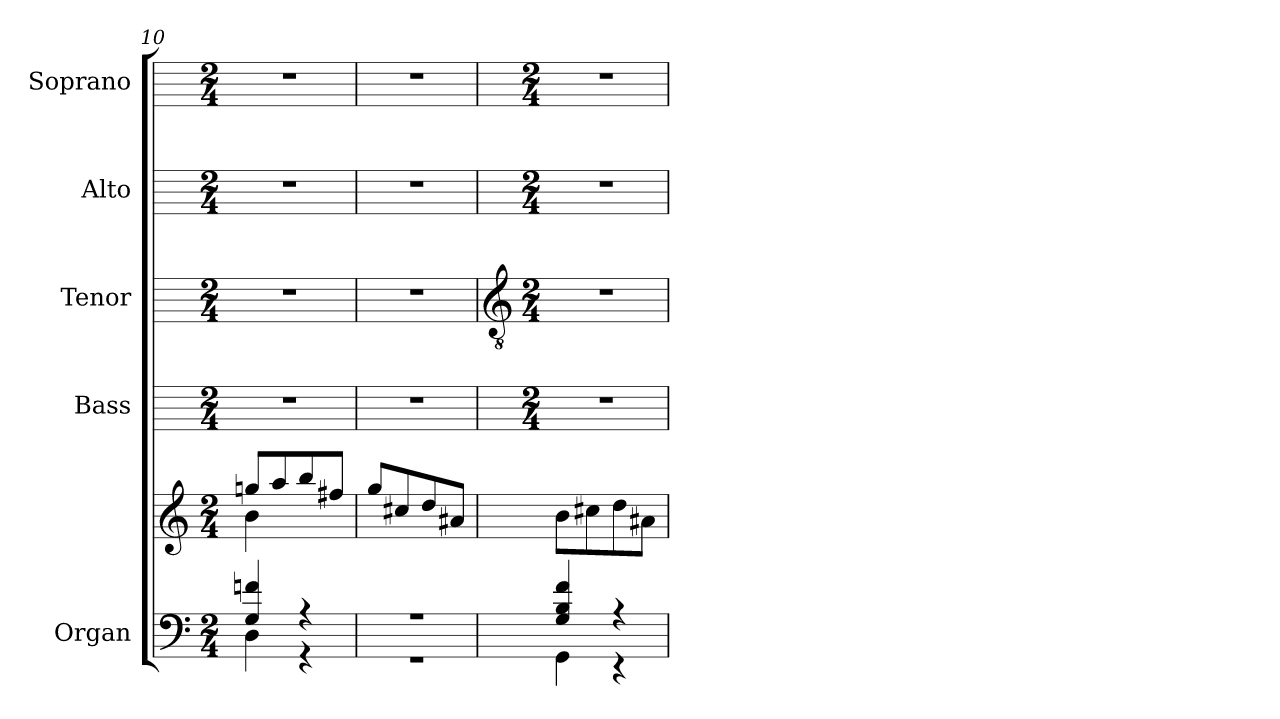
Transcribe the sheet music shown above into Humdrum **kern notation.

**kern	**kern	**kern	**kern	**kern	**kern
*part5	*part5	*part4	*part3	*part2	*part1
*staff6	*staff5	*staff4	*staff3	*staff2	*staff1
*I"Organ	*	*I"Bass	*I"Tenor	*I"Alto	*I"Soprano
*	*	*I'B	*I'T	*I'A	*I'S
*clefF4	*clefG2	*	*	*	*
*k[]	*k[]	*	*	*	*
*C:	*C:	*	*	*	*
*M2/4	*M2/4	*M2/4	*M2/4	*M2/4	*M2/4
=10	=10	=10	=10	=10	=10
*^	*^	*	*	*	*
4G/ 4fn/	4D\	8ggn/L	4b\	2r	2r	2r	2r
.	.	8aa/	.	.	.	.	.
4r	4r	8bb/	4ryy	.	.	.	.
.	.	8ff#X/J	.	.	.	.	.
=11	=11	=11	=11	=11	=11	=11	=11
!LO:N:vis=1	!LO:N:vis=1	!	!	!	!	!	!
2r	2r	8gg/L	2ryy	2r	2r	2r	2r
.	.	8cc#X/	.	.	.	.	.
.	.	8dd/	.	.	.	.	.
.	.	8a#X/J	.	.	.	.	.
*	*	*v	*v	*	*	*	*
!!LO:LB:g=z
=12	=12	=12	=12	=12	=12	=12
*	*	*	*	*clefGv2	*	*
*	*	*	*	*k[]	*	*
*	*	*	*	*C:	*	*
*	*	*	*M2/4	*M2/4	*M2/4	*M2/4
!	!	!	!	!LO:N:vis=1	!	!
4G/ 4B/ 4f/	4GG\	8bL	2r	2r	2r	2r
.	.	8cc#X	.	.	.	.
4r	4r	8dd	.	.	.	.
.	.	8a#XJ	.	.	.	.
*v	*v	*	*	*	*	*
=	=	=	=	=	=
*-	*-	*-	*-	*-	*-
